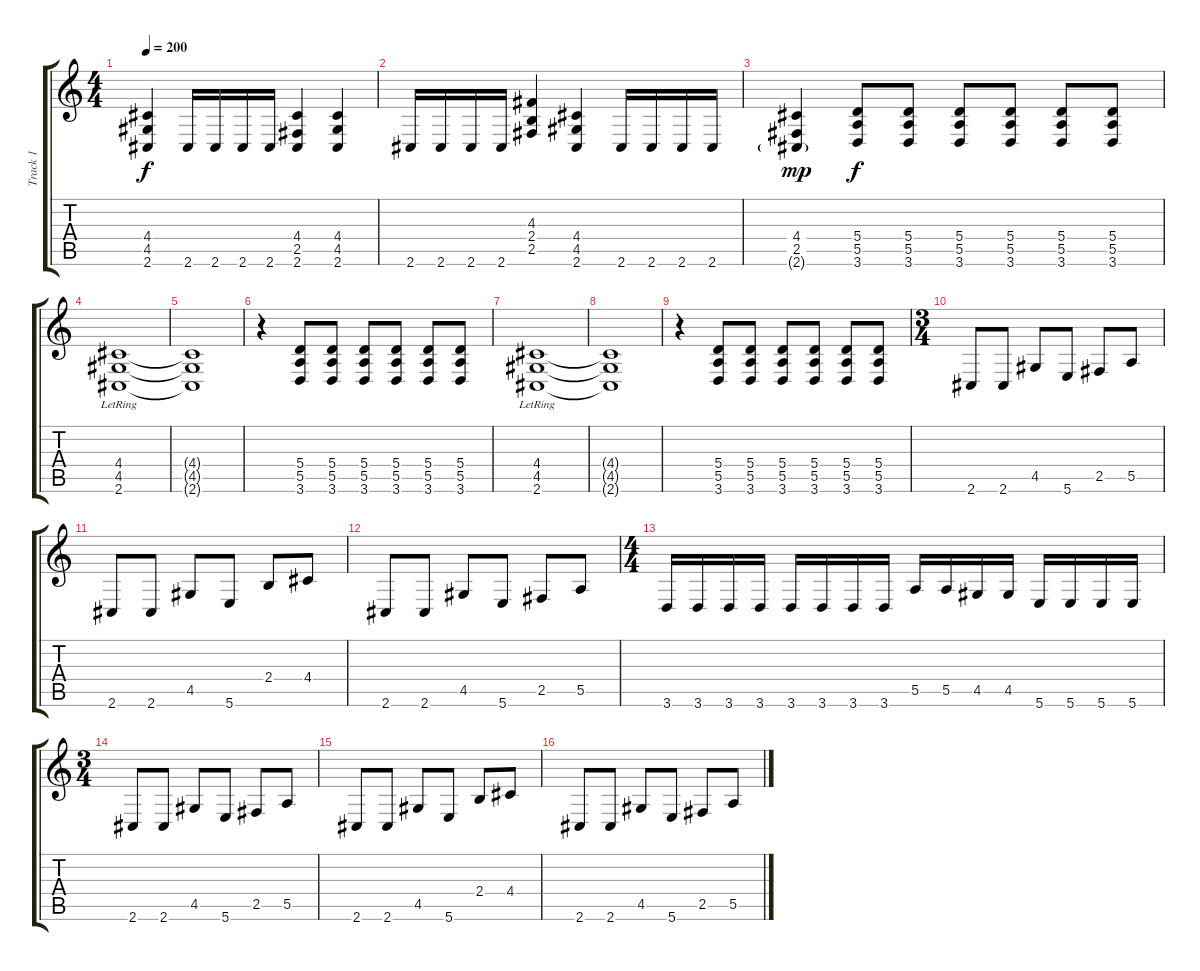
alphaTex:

\track ("Track 1" "Track 1") {instrument overdrivenguitar}
\staff {score tabs}
\tuning (B3 Gb3 D3 A2 E2 B1) {hide}
\ts (4 4)
\tempo 200
\clef g2
\ks c
(4.4 4.5 2.6).4{dy f} 2.6.16 2.6.16 2.6.16 2.6.16 (4.4 2.5 2.6).4 (4.4 4.5 2.6).4 |
2.6.16 2.6.16 2.6.16 2.6.16 (4.3 2.4 2.5).4 (4.4 4.5 2.6).4 2.6.16 2.6.16 2.6.16 2.6.16 |
(4.4 2.5 2.6{g}).4{dy mp} (5.4 5.5 3.6).8{dy f} (5.4 5.5 3.6).8 (5.4 5.5 3.6).8 (5.4 5.5 3.6).8 (5.4 5.5 3.6).8 (5.4 5.5 3.6).8 |
(4.4{lr} 4.5{lr} 2.6{lr}).1 |
(4.4{t} 4.5{t} 2.6{t}).1 |
r.4 (5.4 5.5 3.6).8 (5.4 5.5 3.6).8 (5.4 5.5 3.6).8 (5.4 5.5 3.6).8 (5.4 5.5 3.6).8 (5.4 5.5 3.6).8 |
(4.4{lr} 4.5{lr} 2.6{lr}).1 |
(4.4{t} 4.5{t} 2.6{t}).1 |
r.4 (5.4 5.5 3.6).8 (5.4 5.5 3.6).8 (5.4 5.5 3.6).8 (5.4 5.5 3.6).8 (5.4 5.5 3.6).8 (5.4 5.5 3.6).8 |
\ts (3 4)
2.6.8 2.6.8 4.5.8 5.6.8 2.5.8 5.5.8 |
2.6.8 2.6.8 4.5.8 5.6.8 2.4.8 4.4.8 |
2.6.8 2.6.8 4.5.8 5.6.8 2.5.8 5.5.8 |
\ts (4 4)
3.6.16 3.6.16 3.6.16 3.6.16 3.6.16 3.6.16 3.6.16 3.6.16 5.5.16 5.5.16 4.5.16 4.5.16 5.6.16 5.6.16 5.6.16 5.6.16 |
\ts (3 4)
2.6.8 2.6.8 4.5.8 5.6.8 2.5.8 5.5.8 |
2.6.8 2.6.8 4.5.8 5.6.8 2.4.8 4.4.8 |
2.6.8 2.6.8 4.5.8 5.6.8 2.5.8 5.5.8
